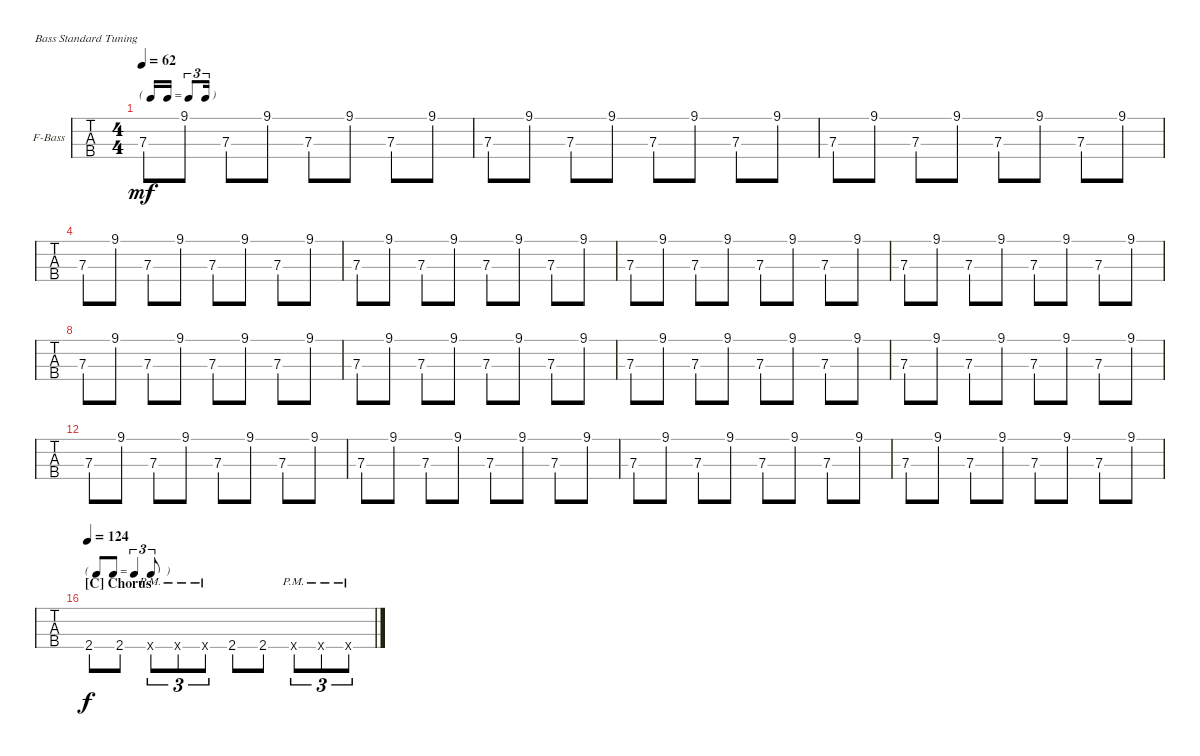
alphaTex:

\bracketExtendMode nobrackets
\firstSystemTrackNameOrientation horizontal
\otherSystemsTrackNameOrientation horizontal
\defaultBarNumberDisplay FirstOfSystem
\track ("bass" "F-Bass") {instrument fretlessbass}
\staff {tabs}
\tuning (G2 D2 A1 E1)
\ts (4 4)
\tf triplet16th
\tempo 62
\clef f4
\ks c
7.3.8{dy mf} 9.1.8 7.3.8 9.1.8 7.3.8 9.1.8 7.3.8 9.1.8 |
7.3.8 9.1.8 7.3.8 9.1.8 7.3.8 9.1.8 7.3.8 9.1.8 |
7.3.8 9.1.8 7.3.8 9.1.8 7.3.8 9.1.8 7.3.8 9.1.8 |
7.3.8 9.1.8 7.3.8 9.1.8 7.3.8 9.1.8 7.3.8 9.1.8 |
7.3.8 9.1.8 7.3.8 9.1.8 7.3.8 9.1.8 7.3.8 9.1.8 |
7.3.8 9.1.8 7.3.8 9.1.8 7.3.8 9.1.8 7.3.8 9.1.8 |
7.3.8 9.1.8 7.3.8 9.1.8 7.3.8 9.1.8 7.3.8 9.1.8 |
7.3.8 9.1.8 7.3.8 9.1.8 7.3.8 9.1.8 7.3.8 9.1.8 |
7.3.8 9.1.8 7.3.8 9.1.8 7.3.8 9.1.8 7.3.8 9.1.8 |
7.3.8 9.1.8 7.3.8 9.1.8 7.3.8 9.1.8 7.3.8 9.1.8 |
7.3.8 9.1.8 7.3.8 9.1.8 7.3.8 9.1.8 7.3.8 9.1.8 |
7.3.8 9.1.8 7.3.8 9.1.8 7.3.8 9.1.8 7.3.8 9.1.8 |
7.3.8 9.1.8 7.3.8 9.1.8 7.3.8 9.1.8 7.3.8 9.1.8 |
7.3.8 9.1.8 7.3.8 9.1.8 7.3.8 9.1.8 7.3.8 9.1.8 |
7.3.8 9.1.8 7.3.8 9.1.8 7.3.8 9.1.8 7.3.8 9.1.8 |
\tf triplet8th
\section ("C" "Chorus")
\tempo 124
2.4.8{dy f} 2.4.8 2.4{pm x}.8{tu (3 2)} 2.4{pm x}.8{tu (3 2)} 2.4{pm x}.8{tu (3 2)} 2.4.8 2.4.8 2.4{pm x}.8{tu (3 2)} 2.4{pm x}.8{tu (3 2)} 2.4{pm x}.8{tu (3 2)}
